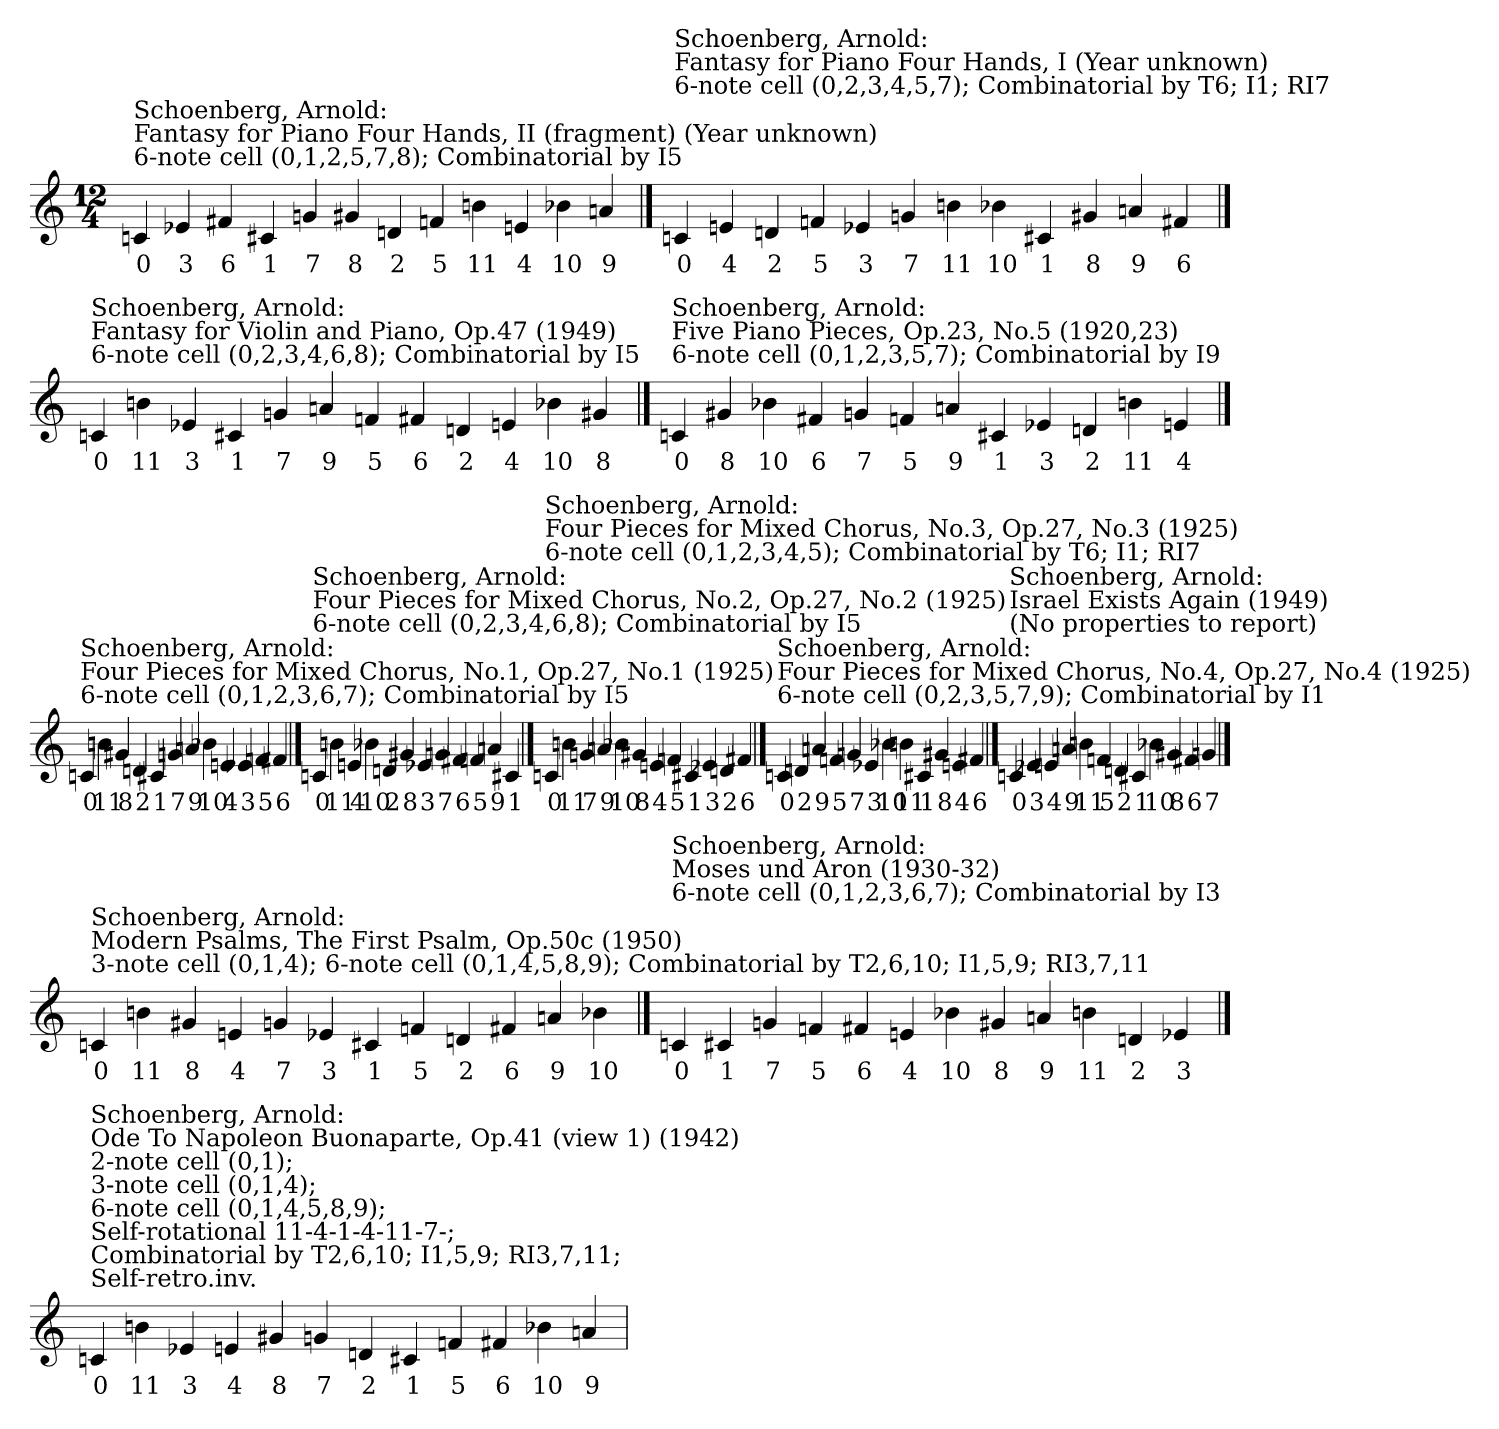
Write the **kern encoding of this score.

**kern	**text
*part1	*part1
*staff1	*staff1
!!LO:LB:g=z
*M12/4	*
==1081	==1081
!LO:TX:t=Schoenberg, Arnold&colon; \nFantasy for Piano Four Hands, II (fragment) (Year unknown)\n6-note cell (0,1,2,5,7,8); Combinatorial by I5	!
4cn	0
4e-X	3
4f#X	6
4c#X	1
4gn	7
4g#X	8
4dn	2
4fn	5
4bn	11
4en	4
4b-X	10
4an	9
!!LO:LB:g=z
==1082	==1082
!LO:TX:t=Schoenberg, Arnold&colon; \nFantasy for Piano Four Hands, I (Year unknown)\n6-note cell (0,2,3,4,5,7); Combinatorial by T6; I1; RI7	!
4cn	0
4en	4
4dn	2
4fn	5
4e-X	3
4gn	7
4bn	11
4b-X	10
4c#X	1
4g#X	8
4an	9
4f#X	6
!!LO:LB:g=z
==1083	==1083
!LO:TX:t=Schoenberg, Arnold&colon; \nFantasy for Violin and Piano, Op.47 (1949)\n6-note cell (0,2,3,4,6,8); Combinatorial by I5	!
4cn	0
4bn	11
4e-X	3
4c#X	1
4gn	7
4an	9
4fn	5
4f#X	6
4dn	2
4en	4
4b-X	10
4g#X	8
!!LO:LB:g=z
==1084	==1084
!LO:TX:t=Schoenberg, Arnold&colon; \nFive Piano Pieces, Op.23, No.5 (1920,23)\n6-note cell (0,1,2,3,5,7); Combinatorial by I9	!
4cn	0
4g#X	8
4b-X	10
4f#X	6
4gn	7
4fn	5
4an	9
4c#X	1
4e-X	3
4dn	2
4bn	11
4en	4
!!LO:LB:g=z
==1085	==1085
!LO:TX:t=Schoenberg, Arnold&colon; \nFour Pieces for Mixed Chorus, No.1, Op.27, No.1 (1925)\n6-note cell (0,1,2,3,6,7); Combinatorial by I5	!
4cn	0
4bn	11
4g#X	8
4dn	2
4c#X	1
4gn	7
4an	9
4b-X	10
4en	4
4e-X	3
4fn	5
4f#X	6
!!LO:LB:g=z
==1086	==1086
!LO:TX:t=Schoenberg, Arnold&colon; \nFour Pieces for Mixed Chorus, No.2, Op.27, No.2 (1925)\n6-note cell (0,2,3,4,6,8); Combinatorial by I5	!
4cn	0
4bn	11
4en	4
4b-X	10
4dn	2
4g#X	8
4e-X	3
4gn	7
4f#X	6
4fn	5
4an	9
4c#X	1
!!LO:LB:g=z
==1087	==1087
!LO:TX:t=Schoenberg, Arnold&colon; \nFour Pieces for Mixed Chorus, No.3, Op.27, No.3 (1925)\n6-note cell (0,1,2,3,4,5); Combinatorial by T6; I1; RI7	!
4cn	0
4bn	11
4gn	7
4an	9
4b-X	10
4g#X	8
4en	4
4fn	5
4c#X	1
4e-X	3
4dn	2
4f#X	6
!!LO:LB:g=z
==1088	==1088
!LO:TX:t=Schoenberg, Arnold&colon; \nFour Pieces for Mixed Chorus, No.4, Op.27, No.4 (1925)\n6-note cell (0,2,3,5,7,9); Combinatorial by I1	!
4cn	0
4dn	2
4an	9
4fn	5
4gn	7
4e-X	3
4b-X	10
4bn	11
4c#X	1
4g#X	8
4en	4
4f#X	6
!!LO:LB:g=z
==1089	==1089
!LO:TX:t=Schoenberg, Arnold&colon; \nIsrael Exists Again (1949)\n(No properties to report)	!
4cn	0
4e-X	3
4en	4
4an	9
4bn	11
4fn	5
4dn	2
4c#X	1
4b-X	10
4g#X	8
4f#X	6
4gn	7
!!LO:LB:g=z
==1090	==1090
!LO:TX:t=Schoenberg, Arnold&colon; \nModern Psalms, The First Psalm, Op.50c (1950)\n3-note cell (0,1,4); 6-note cell (0,1,4,5,8,9); Combinatorial by T2,6,10; I1,5,9; RI3,7,11	!
4cn	0
4bn	11
4g#X	8
4en	4
4gn	7
4e-X	3
4c#X	1
4fn	5
4dn	2
4f#X	6
4an	9
4b-X	10
!!LO:LB:g=z
==1091	==1091
!LO:TX:t=Schoenberg, Arnold&colon; \nMoses und Aron (1930-32)\n6-note cell (0,1,2,3,6,7); Combinatorial by I3	!
4cn	0
4c#X	1
4gn	7
4fn	5
4f#X	6
4en	4
4b-X	10
4g#X	8
4an	9
4bn	11
4dn	2
4e-X	3
!!LO:LB:g=z
==1092	==1092
!LO:TX:t=Schoenberg, Arnold&colon; \nOde To Napoleon Buonaparte, Op.41 (view 1) (1942)\n2-note cell (0,1); \n3-note cell (0,1,4); \n6-note cell (0,1,4,5,8,9); \nSelf-rotational 11-4-1-4-11-7-; \nCombinatorial by T2,6,10; I1,5,9; RI3,7,11; \nSelf-retro.inv.	!
4cn	0
4bn	11
4e-X	3
4en	4
4g#X	8
4gn	7
4dn	2
4c#X	1
4fn	5
4f#X	6
4b-X	10
4an	9
=	=
*-	*-
